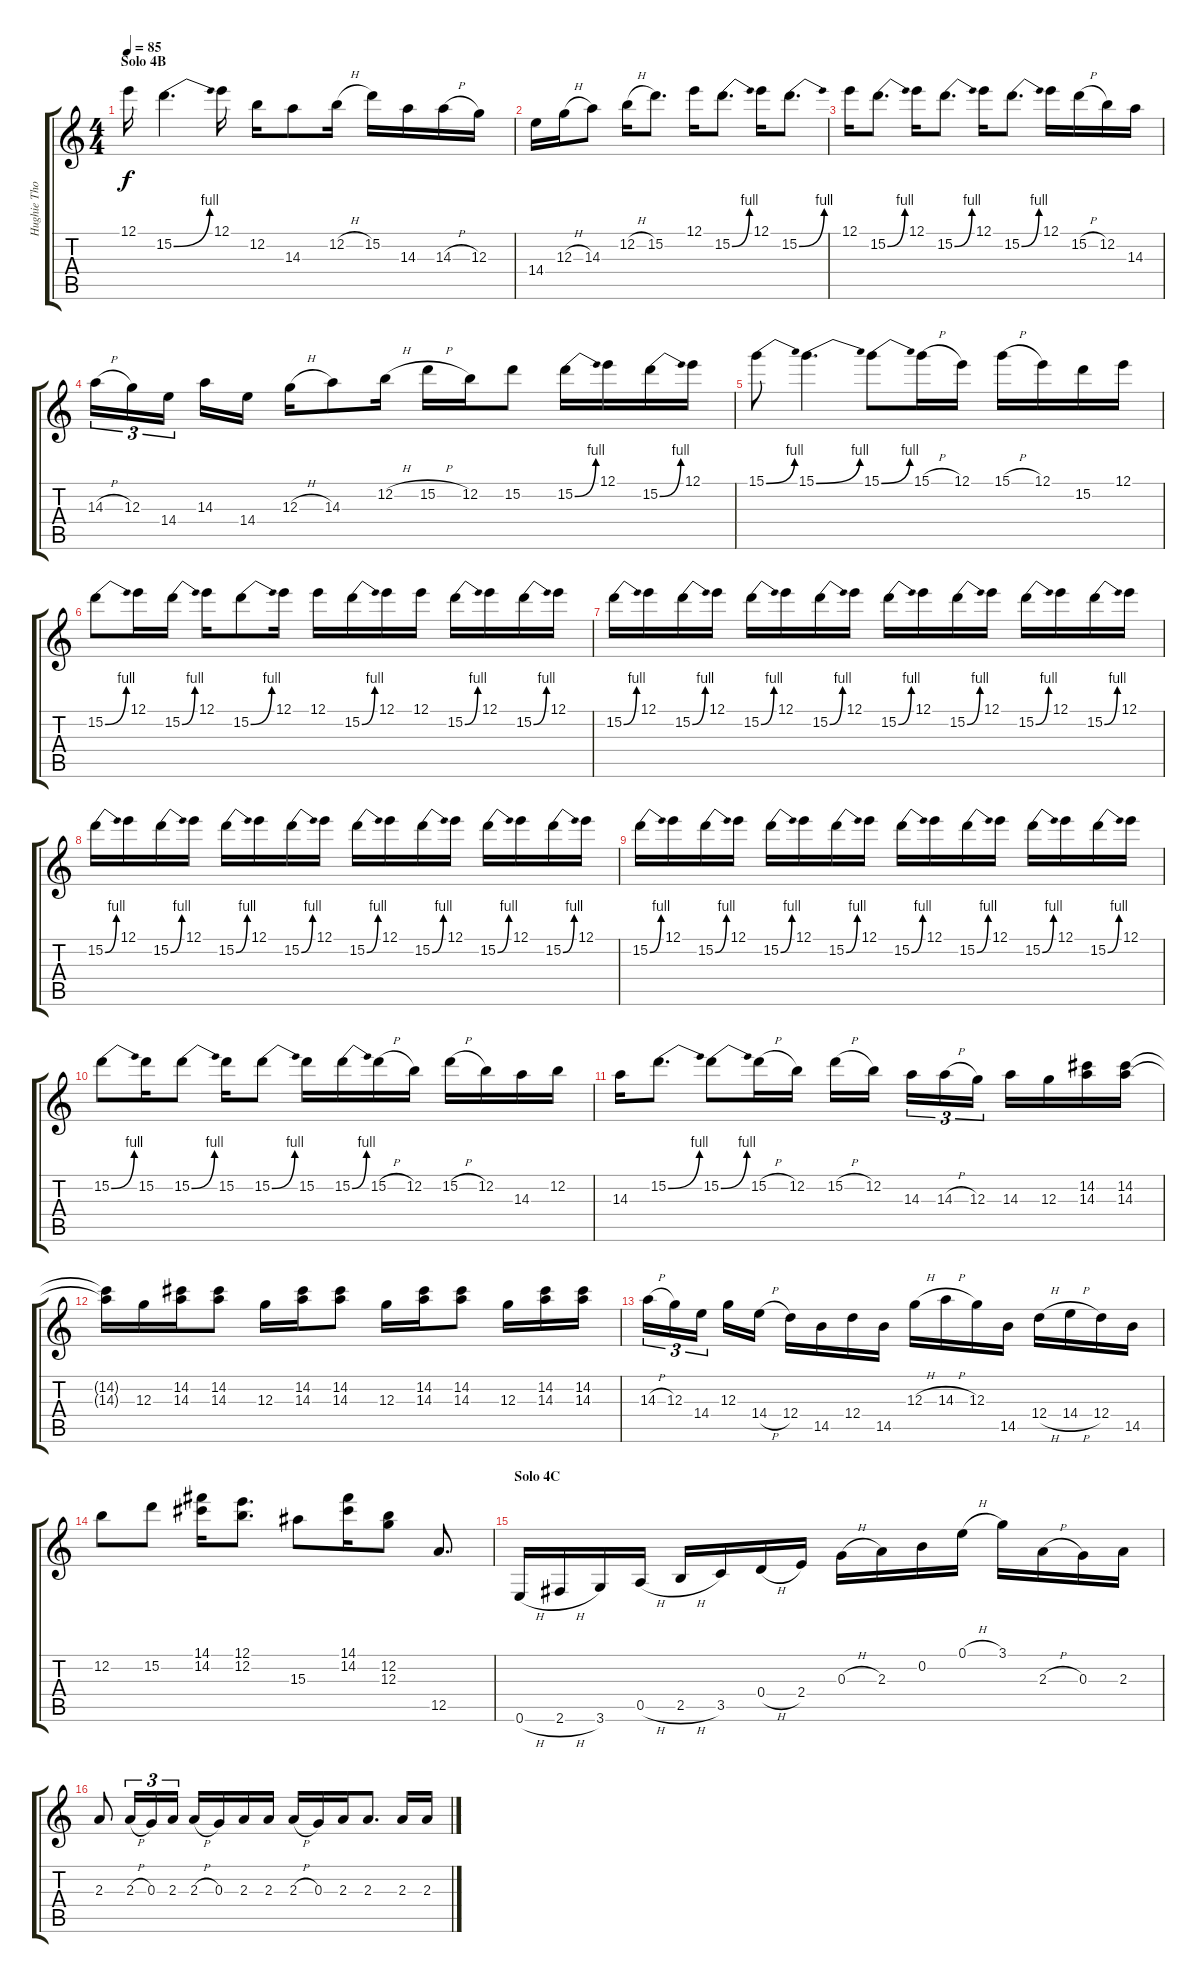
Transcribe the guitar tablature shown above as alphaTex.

\track ("Hughie Thomasson Solo" "Hughie Tho") {instrument overdrivenguitar}
\staff {score tabs}
\tuning (E4 B3 G3 D3 A2 E2) {hide}
\ts (4 4)
\section ("" "Solo 4B")
\tempo 85
\clef g2
\ks c
12.1.16{dy f} 15.2{be (bend 0 0 60 4)}.4{d} 12.1.16 12.2.16 14.3.8 12.2{h}.16 15.2.16 14.3.16 14.3{h}.16 12.3.16 |
14.4.16 12.3{h}.16 14.3.8 12.2{h}.16 15.2.8{d} 12.1.16 15.2{be (bend 0 0 60 4)}.8{d} 12.1.16 15.2{be (bend 0 0 60 4)}.8{d} |
12.1.16 15.2{be (bend 0 0 60 4)}.8{d} 12.1.16 15.2{be (bend 0 0 60 4)}.8{d} 12.1.16 15.2{be (bend 0 0 60 4)}.8{d} 12.1.16 15.2{h}.16 12.2.16 14.3.16 |
14.3{h}.16{tu (3 2)} 12.3.16{tu (3 2)} 14.4.16{tu (3 2)} 14.3.16 14.4.16 12.3{h}.16 14.3.8 12.2{h}.16 15.2{h}.16 12.2.16 15.2.8 15.2{be (bend 0 0 60 4)}.16 12.1.16 15.2{be (bend 0 0 60 4)}.16 12.1.16 |
15.1{be (bend 0 0 60 4)}.8 15.1{be (bend 0 0 60 4)}.4{d} 15.1{be (bend 0 0 60 4)}.8 15.1{h}.16 12.1.16 15.1{h}.16 12.1.16 15.2.16 12.1.16 |
15.2{be (bend 0 0 60 4)}.8 12.1.16 15.2{be (bend 0 0 60 4)}.16 12.1.16 15.2{be (bend 0 0 60 4)}.8 12.1.16 12.1.16 15.2{be (bend 0 0 60 4)}.16 12.1.16 12.1.16 15.2{be (bend 0 0 60 4)}.16 12.1.16 15.2{be (bend 0 0 60 4)}.16 12.1.16 |
15.2{be (bend 0 0 60 4)}.16 12.1.16 15.2{be (bend 0 0 60 4)}.16 12.1.16 15.2{be (bend 0 0 60 4)}.16 12.1.16 15.2{be (bend 0 0 60 4)}.16 12.1.16 15.2{be (bend 0 0 60 4)}.16 12.1.16 15.2{be (bend 0 0 60 4)}.16 12.1.16 15.2{be (bend 0 0 60 4)}.16 12.1.16 15.2{be (bend 0 0 60 4)}.16 12.1.16 |
15.2{be (bend 0 0 60 4)}.16 12.1.16 15.2{be (bend 0 0 60 4)}.16 12.1.16 15.2{be (bend 0 0 60 4)}.16 12.1.16 15.2{be (bend 0 0 60 4)}.16 12.1.16 15.2{be (bend 0 0 60 4)}.16 12.1.16 15.2{be (bend 0 0 60 4)}.16 12.1.16 15.2{be (bend 0 0 60 4)}.16 12.1.16 15.2{be (bend 0 0 60 4)}.16 12.1.16 |
15.2{be (bend 0 0 60 4)}.16 12.1.16 15.2{be (bend 0 0 60 4)}.16 12.1.16 15.2{be (bend 0 0 60 4)}.16 12.1.16 15.2{be (bend 0 0 60 4)}.16 12.1.16 15.2{be (bend 0 0 60 4)}.16 12.1.16 15.2{be (bend 0 0 60 4)}.16 12.1.16 15.2{be (bend 0 0 60 4)}.16 12.1.16 15.2{be (bend 0 0 60 4)}.16 12.1.16 |
15.2{be (bend 0 0 60 4)}.8 15.2.16 15.2{be (bend 0 0 60 4)}.8 15.2.16 15.2{be (bend 0 0 60 4)}.8 15.2.16 15.2{be (bend 0 0 60 4)}.16 15.2{h}.16 12.2.16 15.2{h}.16 12.2.16 14.3.16 12.2.16 |
14.3.16 15.2{be (bend 0 0 60 4)}.8{d} 15.2{be (bend 0 0 60 4)}.8 15.2{h}.16 12.2.16 15.2{h}.16 12.2.16 14.3.16{tu (3 2)} 14.3{h}.16{tu (3 2)} 12.3.16{tu (3 2)} 14.3.16 12.3.16 (14.2 14.3).16 (14.2 14.3).16 |
(14.2{t} 14.3{t}).16 12.3.16 (14.2 14.3).16 (14.2 14.3).8 12.3.16 (14.2 14.3).16 (14.2 14.3).8 12.3.16 (14.2 14.3).16 (14.2 14.3).8 12.3.16 (14.2 14.3).16 (14.2 14.3).16 |
14.3{h}.16{tu (3 2)} 12.3.16{tu (3 2)} 14.4.16{tu (3 2)} 12.3.16 14.4{h}.16 12.4.16 14.5.16 12.4.16 14.5.16 12.3{h}.16 14.3{h}.16 12.3.16 14.5.16 12.4{h}.16 14.4{h}.16 12.4.16 14.5.16 |
12.2.8 15.2.8 (14.1 14.2).16 (12.1 12.2).8{d} 15.3.8 (14.1 14.2).16 (12.2 12.3).8 12.5.8{d} |
\section ("" "Solo 4C")
0.6{h}.16 2.6{h}.16 3.6.16 0.5{h}.16 2.5{h}.16 3.5.16 0.4{h}.16 2.4.16 0.3{h}.16 2.3.16 0.2.16 0.1{h}.16 3.1.16 2.3{h}.16 0.3.16 2.3.16 |
2.3.8 2.3{h}.16{tu (3 2)} 0.3.16{tu (3 2)} 2.3.16{tu (3 2)} 2.3{h}.16 0.3.16 2.3.16 2.3.16 2.3{h}.16 0.3.16 2.3.16 2.3.8{d} 2.3.16 2.3.16
